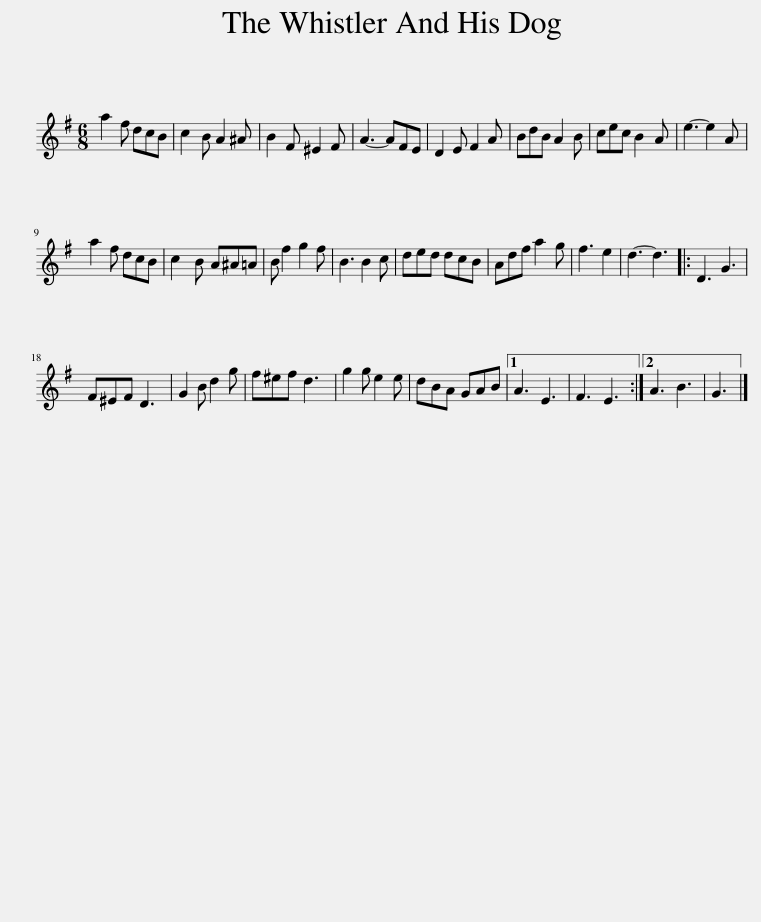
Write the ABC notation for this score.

X:1
L:1/8
M:6/8
I:linebreak $
K:G
V:1 treble
V:1
 a2 f dcB | c2 B A2 ^A | B2 F ^E2 F | A3- AFE | D2 E F2 A | %5
 BdB A2 B | cec B2 A | e3- e2 A |$ a2 f dcB | c2 B A^A=A | %10
 B f2 g2 f | B3 B2 c | ded dcB | Adf a2 g | f3 e2 | %15
 d3- d3 |: D3 G3 |$ F^EF D3 | G2 B d2 g | f^ef d3 | %20
 g2 g e2 e | dBA GAB |1 A3 E3 | F3 E3 :|2 A3 B3 | %25
 G3 |] %26
